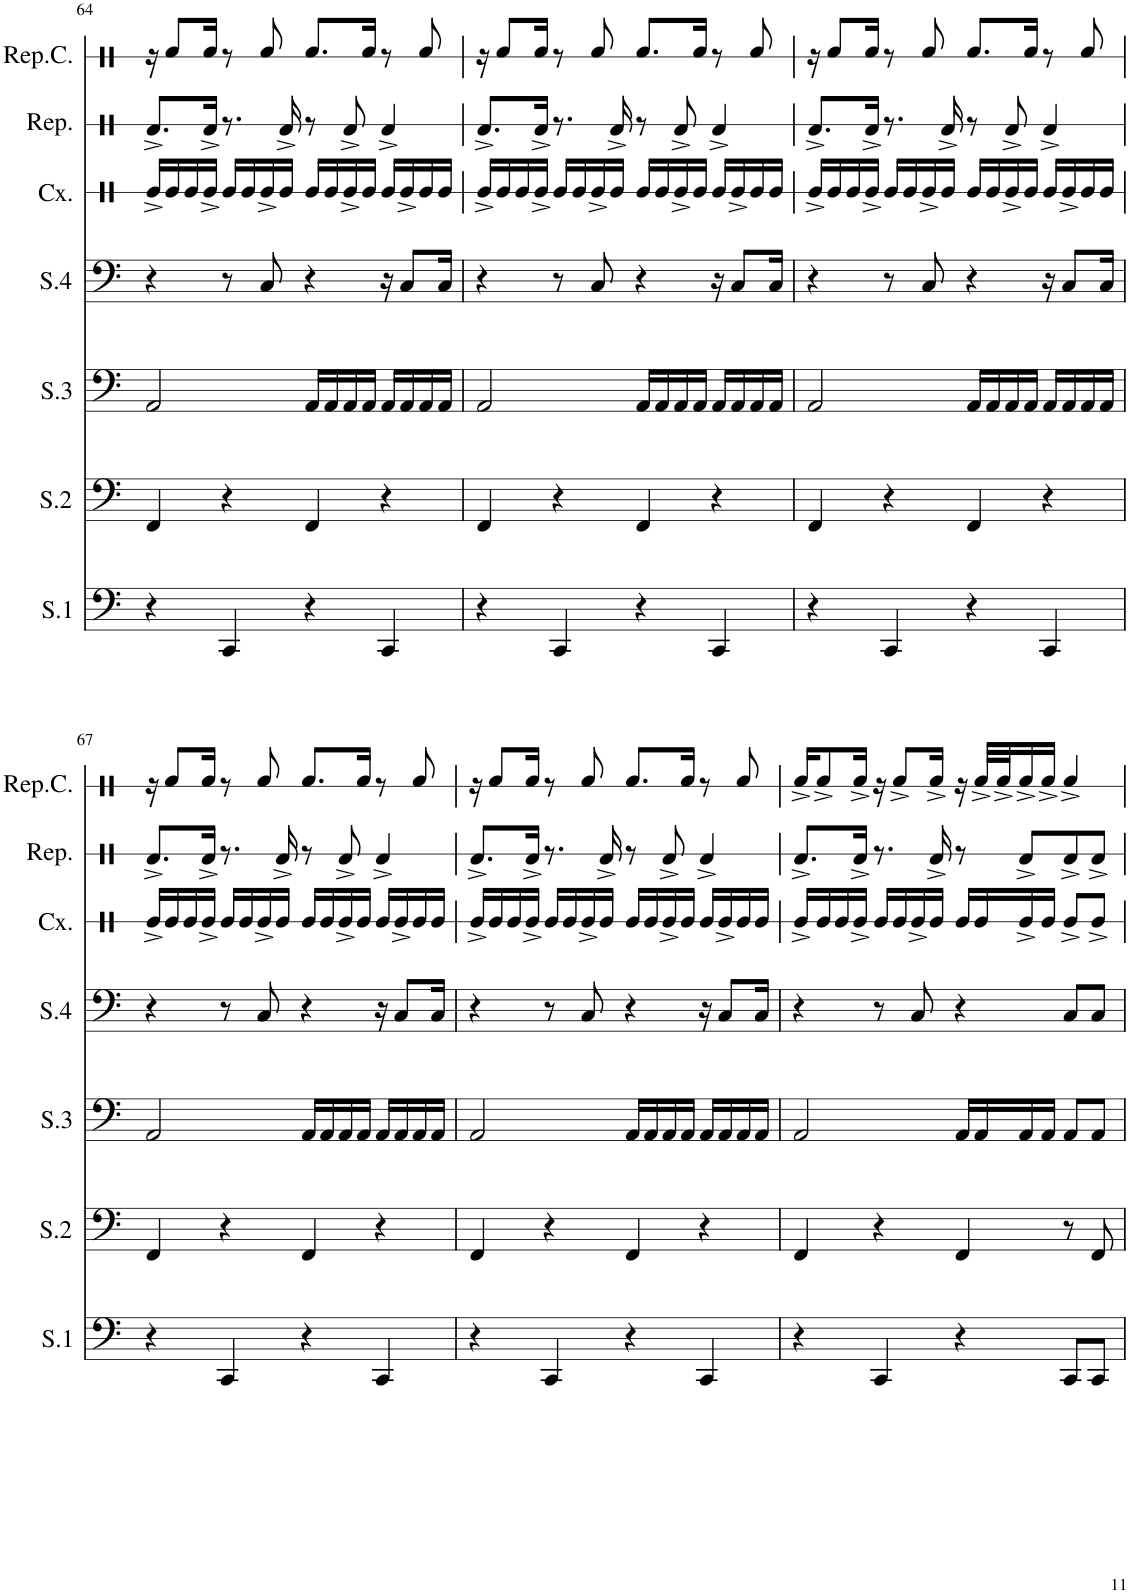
**kern	**kern	**kern	**kern	**kern	**kern	**kern
*part7	*part6	*part5	*part4	*part3	*part2	*part1
*staff7	*staff6	*staff5	*staff4	*staff3	*staff2	*staff1
*I"Surdo 1	*I"Surdo 2	*I"Surdo 3	*I"Surdo 4	*I"Caixa	*I"Repinique	*I"Repinique Central
*I'S.1	*I'S.2	*I'S.3	*I'S.4	*I'Cx.	*I'Rep.	*I'Rep.C.
!!LO:PB:g=z
*clefF4	*clefF4	*clefF4	*clefF4	*clefX	*clefX	*clefX
*k[]	*k[]	*k[]	*k[]	*k[]	*k[]	*k[]
*M4/4	*M4/4	*M4/4	*M4/4	*M4/4	*M4/4	*M4/4
=64	=64	=64	=64	=64	=64	=64
4r	4FF/	2AA/	4r	16Re^/LL	8.Rd^/L	16r
.	.	.	.	16Re/	.	8Rf/L
.	.	.	.	16Re/	.	.
.	.	.	.	16Re^/JJ	16Rd^/Jk	16Rf/Jk
4CC/	4r	.	8r	16Re/LL	8.r	8r
.	.	.	.	16Re/	.	.
.	.	.	8C/	16Re^/	.	8Rf/
.	.	.	.	16Re/JJ	16Rd^/	.
4r	4FF/	16AA/LL	4r	16Re/LL	8r	8.Rf/L
.	.	16AA/	.	16Re/	.	.
.	.	16AA/	.	16Re^/	8Rd^/	.
.	.	16AA/JJ	.	16Re/JJ	.	16Rf/Jk
4CC/	4r	16AA/LL	16r	16Re/LL	4Rd^/	8r
.	.	16AA/	8C/L	16Re^/	.	.
.	.	16AA/	.	16Re/	.	8Rf/
.	.	16AA/JJ	16C/Jk	16Re/JJ	.	.
=65	=65	=65	=65	=65	=65	=65
4r	4FF/	2AA/	4r	16Re^/LL	8.Rd^/L	16r
.	.	.	.	16Re/	.	8Rf/L
.	.	.	.	16Re/	.	.
.	.	.	.	16Re^/JJ	16Rd^/Jk	16Rf/Jk
4CC/	4r	.	8r	16Re/LL	8.r	8r
.	.	.	.	16Re/	.	.
.	.	.	8C/	16Re^/	.	8Rf/
.	.	.	.	16Re/JJ	16Rd^/	.
4r	4FF/	16AA/LL	4r	16Re/LL	8r	8.Rf/L
.	.	16AA/	.	16Re/	.	.
.	.	16AA/	.	16Re^/	8Rd^/	.
.	.	16AA/JJ	.	16Re/JJ	.	16Rf/Jk
4CC/	4r	16AA/LL	16r	16Re/LL	4Rd^/	8r
.	.	16AA/	8C/L	16Re^/	.	.
.	.	16AA/	.	16Re/	.	8Rf/
.	.	16AA/JJ	16C/Jk	16Re/JJ	.	.
=66	=66	=66	=66	=66	=66	=66
4r	4FF/	2AA/	4r	16Re^/LL	8.Rd^/L	16r
.	.	.	.	16Re/	.	8Rf/L
.	.	.	.	16Re/	.	.
.	.	.	.	16Re^/JJ	16Rd^/Jk	16Rf/Jk
4CC/	4r	.	8r	16Re/LL	8.r	8r
.	.	.	.	16Re/	.	.
.	.	.	8C/	16Re^/	.	8Rf/
.	.	.	.	16Re/JJ	16Rd^/	.
4r	4FF/	16AA/LL	4r	16Re/LL	8r	8.Rf/L
.	.	16AA/	.	16Re/	.	.
.	.	16AA/	.	16Re^/	8Rd^/	.
.	.	16AA/JJ	.	16Re/JJ	.	16Rf/Jk
4CC/	4r	16AA/LL	16r	16Re/LL	4Rd^/	8r
.	.	16AA/	8C/L	16Re^/	.	.
.	.	16AA/	.	16Re/	.	8Rf/
.	.	16AA/JJ	16C/Jk	16Re/JJ	.	.
!!LO:LB:g=z
=67	=67	=67	=67	=67	=67	=67
4r	4FF/	2AA/	4r	16Re^/LL	8.Rd^/L	16r
.	.	.	.	16Re/	.	8Rf/L
.	.	.	.	16Re/	.	.
.	.	.	.	16Re^/JJ	16Rd^/Jk	16Rf/Jk
4CC/	4r	.	8r	16Re/LL	8.r	8r
.	.	.	.	16Re/	.	.
.	.	.	8C/	16Re^/	.	8Rf/
.	.	.	.	16Re/JJ	16Rd^/	.
4r	4FF/	16AA/LL	4r	16Re/LL	8r	8.Rf/L
.	.	16AA/	.	16Re/	.	.
.	.	16AA/	.	16Re^/	8Rd^/	.
.	.	16AA/JJ	.	16Re/JJ	.	16Rf/Jk
4CC/	4r	16AA/LL	16r	16Re/LL	4Rd^/	8r
.	.	16AA/	8C/L	16Re^/	.	.
.	.	16AA/	.	16Re/	.	8Rf/
.	.	16AA/JJ	16C/Jk	16Re/JJ	.	.
=68	=68	=68	=68	=68	=68	=68
4r	4FF/	2AA/	4r	16Re^/LL	8.Rd^/L	16r
.	.	.	.	16Re/	.	8Rf/L
.	.	.	.	16Re/	.	.
.	.	.	.	16Re^/JJ	16Rd^/Jk	16Rf/Jk
4CC/	4r	.	8r	16Re/LL	8.r	8r
.	.	.	.	16Re/	.	.
.	.	.	8C/	16Re^/	.	8Rf/
.	.	.	.	16Re/JJ	16Rd^/	.
4r	4FF/	16AA/LL	4r	16Re/LL	8r	8.Rf/L
.	.	16AA/	.	16Re/	.	.
.	.	16AA/	.	16Re^/	8Rd^/	.
.	.	16AA/JJ	.	16Re/JJ	.	16Rf/Jk
4CC/	4r	16AA/LL	16r	16Re/LL	4Rd^/	8r
.	.	16AA/	8C/L	16Re^/	.	.
.	.	16AA/	.	16Re/	.	8Rf/
.	.	16AA/JJ	16C/Jk	16Re/JJ	.	.
=69	=69	=69	=69	=69	=69	=69
4r	4FF/	2AA/	4r	16Re^/LL	8.Rd^/L	16Rf^/KL
.	.	.	.	16Re/	.	8Rf^/
.	.	.	.	16Re/	.	.
.	.	.	.	16Re^/JJ	16Rd^/Jk	16Rf^/Jk
4CC/	4r	.	8r	16Re/LL	8.r	16r
.	.	.	.	16Re/	.	8Rf^/L
.	.	.	8C/	16Re^/	.	.
.	.	.	.	16Re/JJ	16Rd^/	16Rf^/Jk
4r	4FF/	16AA/LL	4r	16Re/LL	8r	16r
.	.	16AA/	.	16Re/	.	32Rf^/LLL
.	.	.	.	.	.	32Rf^/J
.	.	16AA/	.	16Re^/	8Rd^/L	16Rf^/
.	.	16AA/JJ	.	16Re/JJ	.	16Rf^/JJ
8CC/L	8r	8AA/L	8C/L	8Re^/L	8Rd^/	4Rf^/
8CC/J	8FF/	8AA/J	8C/J	8Re^/J	8Rd^/J	.
=	=	=	=	=	=	=
*-	*-	*-	*-	*-	*-	*-
